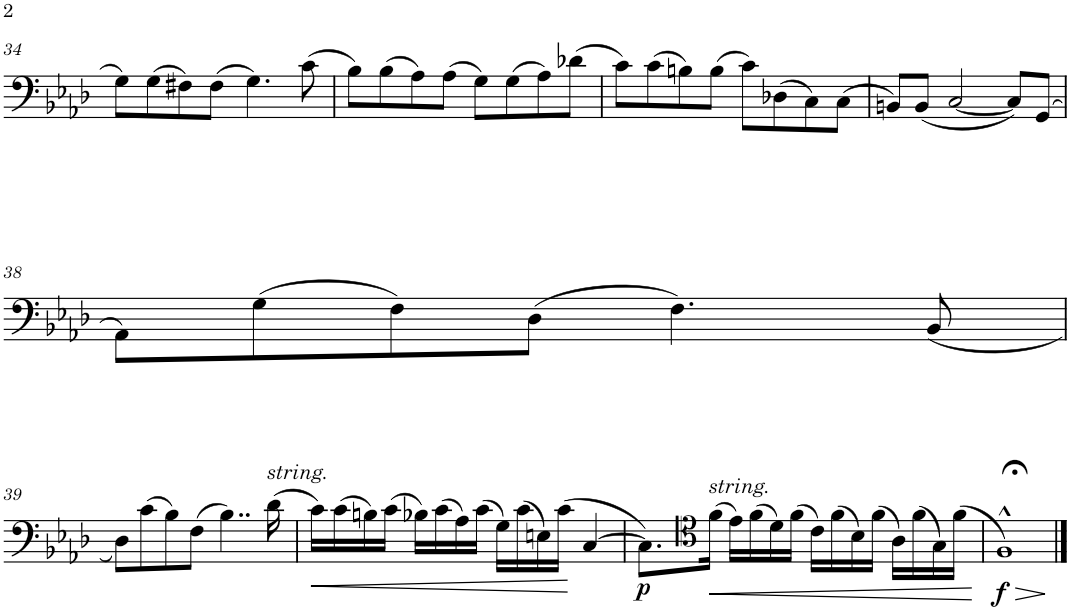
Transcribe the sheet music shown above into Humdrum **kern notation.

**kern	**dynam
*part1	*part1
*staff1	*staff1
*I"Trombone	*
*I'Tbn.	*
!!LO:PB:g=z
*clefF4	*
*k[b-e-a-d-]	*
*M4/4	*
*met(c)	*
=34	=34
8G\L	.
(8G\	.
8F#X\)	.
(8F#\J	.
4.G\)	.
(8c\	.
=35	=35
8B-\L)	.
(8B-\	.
8A-\)	.
(8A-\J	.
8G\L)	.
(8G\	.
8A-\)	.
(8d-X\J	.
=36	=36
8c\L)	.
(8c\	.
8Bn\)	.
(8B\J	.
8c\L)	.
(8D-X\	.
8C\)	.
(8C\J	.
=37	=37
8BBn/L)	.
(8BB/J	.
[2C/	.
8C/L])	.
(8GG/J	.
!!LO:LB:g=z
=38	=38
8AA-\L)	.
(8G\	.
8F\)	.
(8D-\J	.
4.F\)	.
(<8BB-/	.
!!LO:LB:g=z
=39	=39
8D-\L)	.
(8c\	.
8B-\)	.
(8F\J	.
4..B-\)	.
!LO:TX:a:i:t=string.	!
(16d-\	.
=40	=40
!	!LO:HP:b
16c\LL)	<
(16c\	.
16Bn\)	.
(16c\JJ	.
16B-X\LL)	.
(16c\	.
16A-\)	.
(16c\JJ	.
16G\LL)	.
(16c\	.
16En\)	.
(16c\JJ	.
[4C/	[
=41	=41
!	!LO:DY:b
8.C\L])	p
*clefC4	*
!LO:TX:a:i:t=string.	!
!	!LO:HP:b
(16f\Jk	<
16e-\LL)	.
(16f\	.
16d-\)	.
(16f\JJ	.
16c\LL)	.
(16f\	.
16B-\)	.
(16f\JJ	.
16A-\LL)	.
(16f\	.
16G\)	.
(16f\JJ	.
.	[
=42	=42
!	!LO:HP:b
!	!LO:DY:n=1:b
1F;<^^)	> f
.	]
==	==
*-	*-
